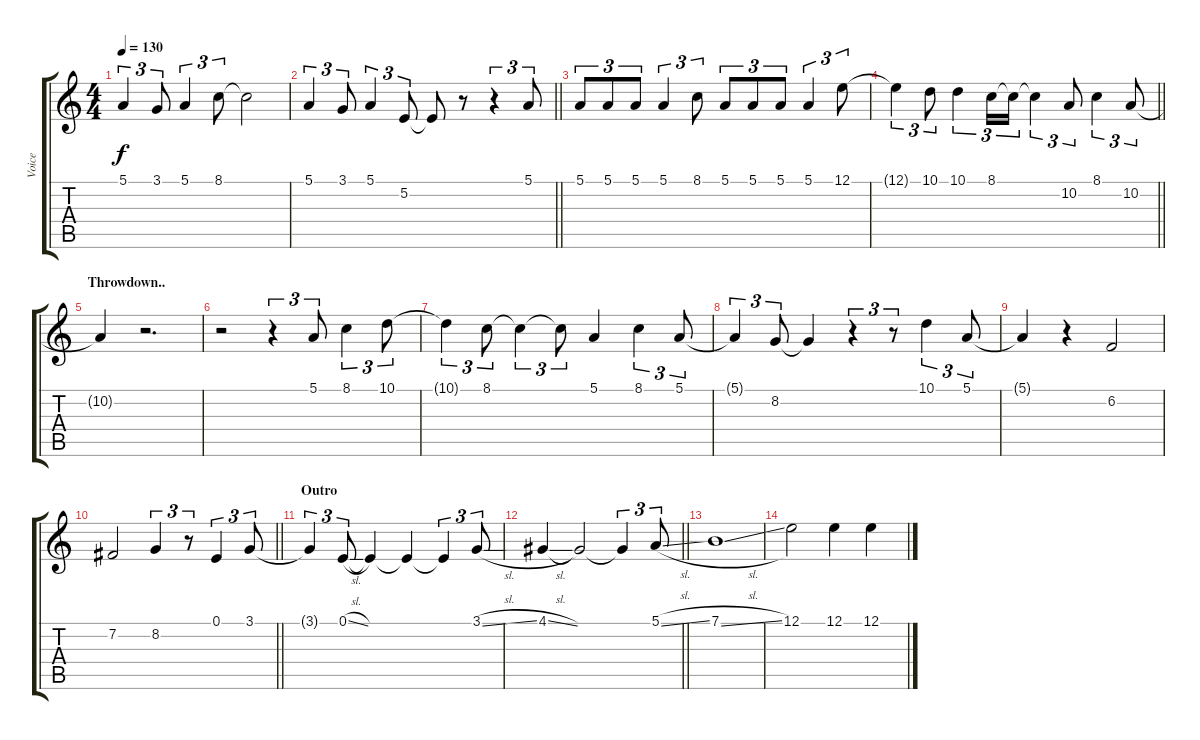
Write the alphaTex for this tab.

\track ("Voice" "Voice") {instrument flute}
\staff {score tabs}
\tuning (E4 B3 G3 D3 A2 E2) {hide}
\ts (4 4)
\tempo 130
\clef g2
\ks c
5.1.4{tu (3 2) dy f} 3.1.8{tu (3 2)} 5.1.4{tu (3 2)} 8.1.8{tu (3 2)} 8.1{t}.2 |
\barLineRight lightlight
5.1.4{tu (3 2)} 3.1.8{tu (3 2)} 5.1.4{tu (3 2)} 5.2.8{tu (3 2)} 5.2{t}.8 r.8 r.4{tu (3 2)} 5.1.8{tu (3 2)} |
5.1.8{tu (3 2)} 5.1.8{tu (3 2)} 5.1.8{tu (3 2)} 5.1.4{tu (3 2)} 8.1.8{tu (3 2)} 5.1.8{tu (3 2)} 5.1.8{tu (3 2)} 5.1.8{tu (3 2)} 5.1.4{tu (3 2)} 12.1.8{tu (3 2)} |
\barLineRight lightlight
12.1{t}.4{tu (3 2)} 10.1.8{tu (3 2)} 10.1.4{tu (3 2)} 8.1.16{tu (3 2)} 8.1{t}.16{tu (3 2)} 8.1{t}.4{tu (3 2)} 10.2.8{tu (3 2)} 8.1.4{tu (3 2)} 10.2.8{tu (3 2)} |
\section ("" "Throwdown..")
10.2{t}.4 r.2{d} |
r.2 r.4{tu (3 2)} 5.1.8{tu (3 2)} 8.1.4{tu (3 2)} 10.1.8{tu (3 2)} |
10.1{t}.4{tu (3 2)} 8.1.8{tu (3 2)} 8.1{t}.4{tu (3 2)} 8.1{t}.8{tu (3 2)} 5.1.4 8.1.4{tu (3 2)} 5.1.8{tu (3 2)} |
5.1{t}.4{tu (3 2)} 8.2.8{tu (3 2)} 8.2{t}.4 r.4{tu (3 2)} r.8{tu (3 2)} 10.1.4{tu (3 2)} 5.1.8{tu (3 2)} |
5.1{t}.4 r.4 6.2.2 |
\barLineRight lightlight
7.2.2 8.2.4{tu (3 2)} r.8{tu (3 2)} 0.1.4{tu (3 2)} 3.1.8{tu (3 2)} |
\section ("" "Outro")
3.1{t}.4{tu (3 2)} 0.1{sl}.8{tu (3 2)} 0.1{t}.4 0.1{t}.4 0.1{t}.4{tu (3 2)} 3.1{sl}.8{tu (3 2)} |
\barLineRight lightlight
4.1{sl}.4 4.1{t}.2 4.1{t}.4{tu (3 2)} 5.1{sl}.8{tu (3 2)} |
7.1{sl}.1 |
12.1.2 12.1.4 12.1.4
